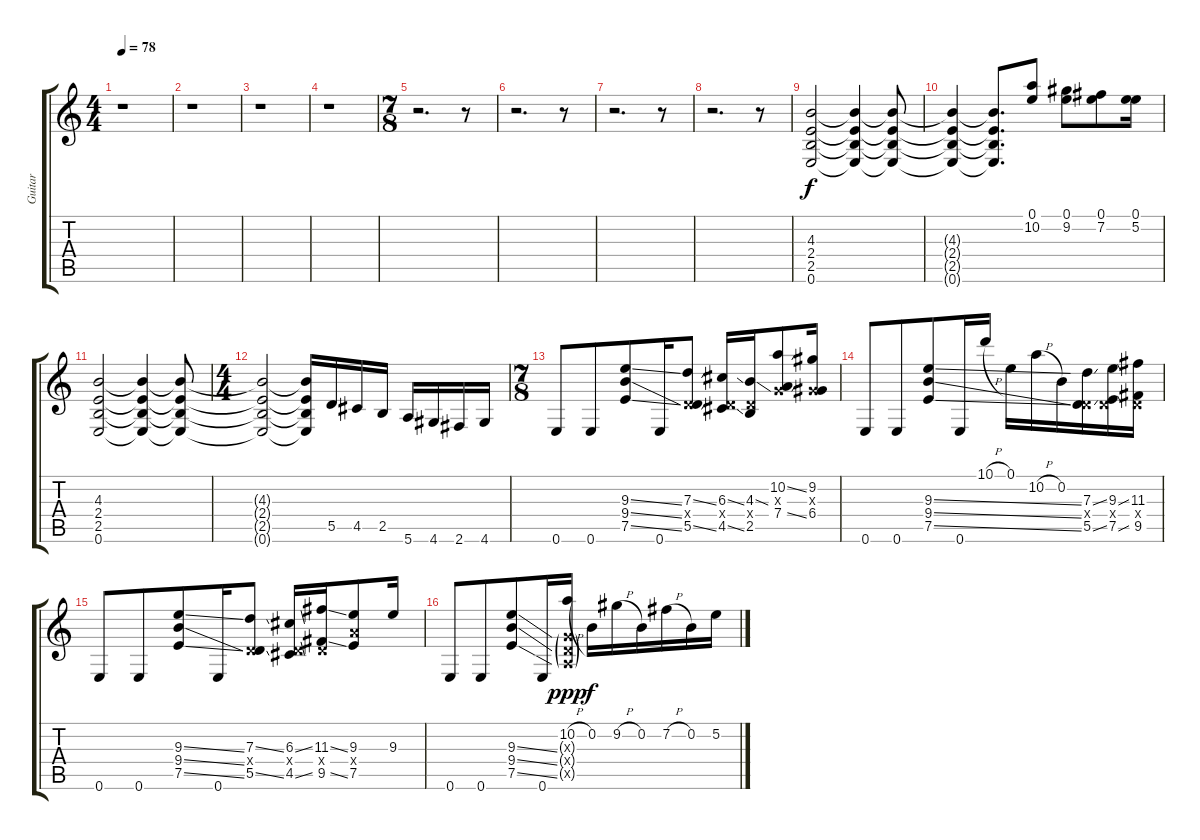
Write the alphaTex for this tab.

\track ("Guitar" "Guitar") {instrument distortionguitar}
\staff {score tabs}
\tuning (E4 B3 G3 D3 A2 E2) {hide}
\ts (4 4)
\tempo 78
\clef g2
\ks c
r.1{dy f instrument distortionguitar} |
r.1 |
r.1 |
r.1 |
\ts (7 8)
r.2{d} r.8 |
r.2{d} r.8 |
r.2{d} r.8 |
r.2{d} r.8 |
(4.3 2.4 2.5 0.6).2 (4.3{t} 2.4{t} 2.5{t} 0.6{t}).4 (4.3{t} 2.4{t} 2.5{t} 0.6{t}).8 |
(4.3{t} 2.4{t} 2.5{t} 0.6{t}).4 (4.3{t} 2.4{t} 2.5{t} 0.6{t}).8{d} (0.1 10.2).8 (0.1 9.2).8 (0.1 7.2).8 (0.1 5.2).16 |
(4.3 2.4 2.5 0.6).2 (4.3{t} 2.4{t} 2.5{t} 0.6{t}).4 (4.3{t} 2.4{t} 2.5{t} 0.6{t}).8 |
\ts (4 4)
(4.3{t} 2.4{t} 2.5{t} 0.6{t}).2 (4.3{t} 2.4{t} 2.5{t} 0.6{t}).16 5.5.16 4.5.16 2.5.16 5.6.16 4.6.16 2.6.16 4.6.16 |
\ts (7 8)
0.6.8 0.6.8 (9.3{ss} 9.4{ss} 7.5{ss}).8 0.6.16 (7.3{ss} 0.4{x} 5.5{ss}).8 (6.3{ss} 0.4{x} 4.5{ss}).16 (4.3{ss} 0.4{x} 2.5).16 (10.2{ss} 0.3{x} 7.4{ss}).8 (9.2 0.3{x} 6.4).16 |
0.6.8 0.6.8 (9.3{ss} 9.4{ss} 7.5{ss}).8 0.6.16 10.1{h}.16 0.1.16 10.2{h}.16 0.2.16 (7.3{ss} 0.4{x} 5.5{ss}).16 (9.3{ss} 0.4{x} 7.5{ss}).16 (11.3 0.4{x} 9.5).16 |
0.6.8 0.6.8 (9.3{ss} 9.4{ss} 7.5{ss}).8 0.6.16 (7.3{ss} 0.4{x} 5.5{ss}).8 (6.3{ss} 0.4{x} 4.5{ss}).16 (11.3{ss} 0.4{x} 9.5{ss}).16 (9.3 7.4{x} 7.5).8 9.3.16 |
0.6.8 0.6.8 (9.3{ss} 9.4{ss} 7.5{ss}).8 0.6.16 (10.2{h} 0.3{g x} 0.4{g x} 0.5{g x}).16{dy ppp} 0.2.16{dy f} 9.2{h}.16 0.2.16 7.2{h}.16 0.2.16 5.2.16
